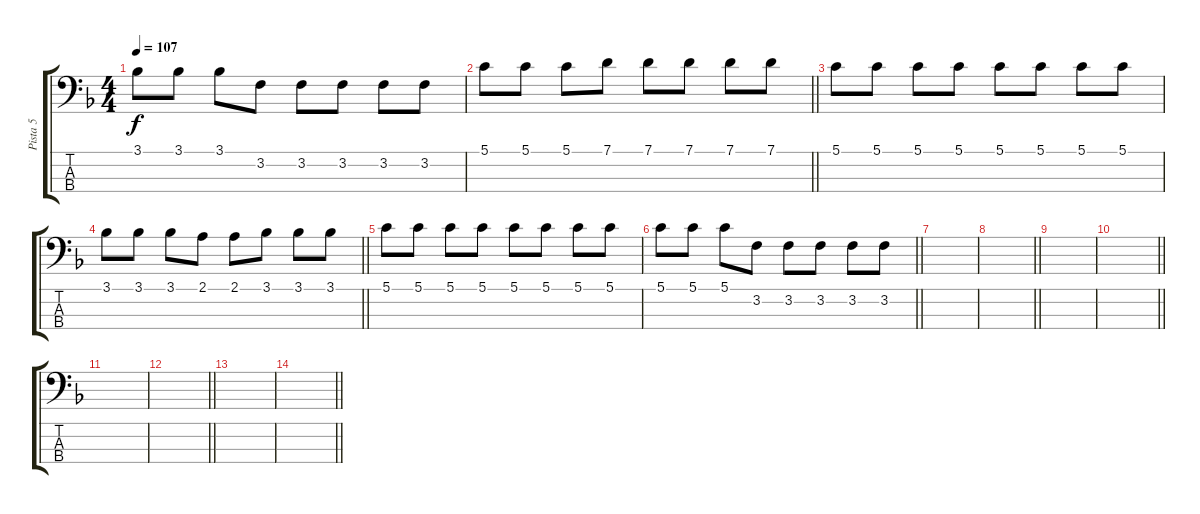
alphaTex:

\track ("Pista 5" "Pista 5") {instrument electricbasspick}
\staff {score tabs}
\tuning (G2 D2 A1 E1) {hide}
\ts (4 4)
\tempo 107
\clef f4
\ks f
3.1.8{dy f volume 13} 3.1.8 3.1.8 3.2.8 3.2.8 3.2.8 3.2.8 3.2.8 |
\barLineRight lightlight
5.1.8 5.1.8 5.1.8 7.1.8 7.1.8 7.1.8 7.1.8 7.1.8 |
5.1.8{volume 13} 5.1.8 5.1.8 5.1.8 5.1.8 5.1.8 5.1.8 5.1.8 |
\barLineRight lightlight
3.1.8 3.1.8 3.1.8 2.1.8 2.1.8 3.1.8 3.1.8 3.1.8 |
5.1.8{volume 13} 5.1.8 5.1.8 5.1.8 5.1.8 5.1.8 5.1.8 5.1.8 |
\barLineRight lightlight
5.1.8 5.1.8 5.1.8 3.2.8 3.2.8 3.2.8 3.2.8 3.2.8 |
|
\barLineRight lightlight
|
|
\barLineRight lightlight
|
|
\barLineRight lightlight
|
|
\barLineRight lightlight
